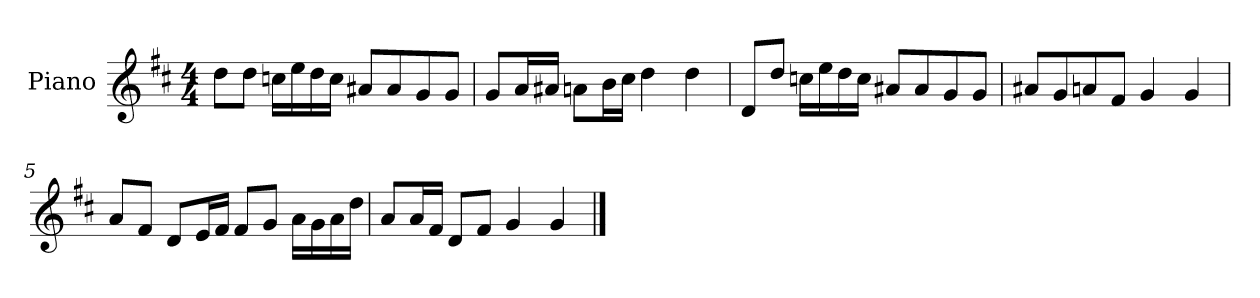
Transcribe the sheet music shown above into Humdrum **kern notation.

**kern
*part1
*staff1
*I"Piano
*I'P-no
*clefG2
*k[f#c#]
*M4/4
*MM90
=1
8dd\L
8dd\J
16ccn\LL
16ee\
16dd\
16cc\JJ
8a#X/L
8a#/
8g/
8g/J
=2
8g/L
16a/L
16a#X/JJ
8an\L
16b\L
16cc#\JJ
4dd\
4dd\
=3
8d/L
8dd/J
16ccn\LL
16ee\
16dd\
16cc\JJ
8a#X/L
8a#/
8g/
8g/J
=4
8a#X/L
8g/
8an/
8f#/J
4g/
4g/
!!LO:LB:g=z
=5
8a/L
8f#/J
8d/L
16e/L
16f#/JJ
8f#/L
8g/J
16a\LL
16g\
16a\
16dd\JJ
=6
8a/L
16a/L
16f#/JJ
8d/L
8f#/J
4g/
4g/
==
*-
